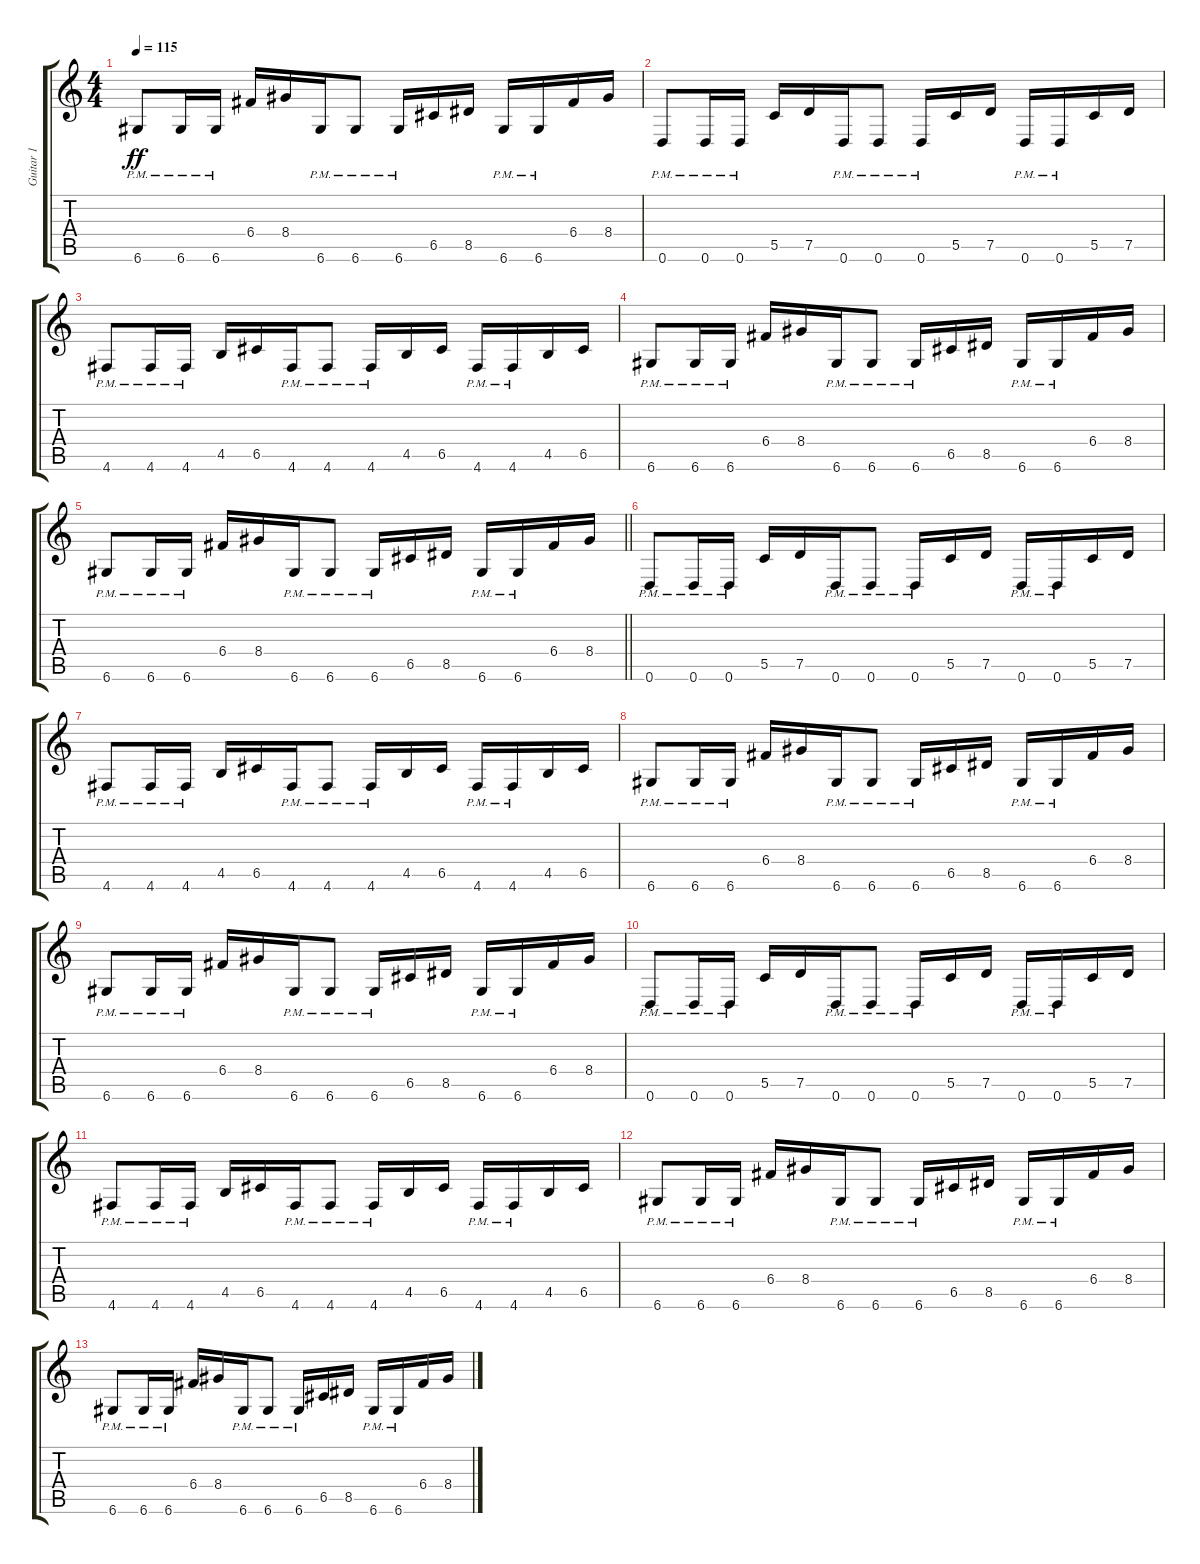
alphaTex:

\track ("Guitar 1" "Guitar 1") {instrument distortionguitar}
\staff {score tabs}
\tuning (D4 A3 F3 C3 G2 D2) {hide}
\ts (4 4)
\tempo 115
\clef g2
\ks c
6.6{pm}.8{dy ff} 6.6{pm}.16 6.6{pm}.16 6.4.16 8.4.16 6.6{pm}.16 6.6{pm}.8 6.6{pm}.16 6.5.16 8.5.16 6.6{pm}.16 6.6{pm}.16 6.4.16 8.4.16 |
0.6{pm}.8{volume 3} 0.6{pm}.16 0.6{pm}.16 5.5.16 7.5.16 0.6{pm}.16 0.6{pm}.8 0.6{pm}.16 5.5.16 7.5.16 0.6{pm}.16 0.6{pm}.16 5.5.16 7.5.16 |
4.6{pm}.8 4.6{pm}.16 4.6{pm}.16 4.5.16 6.5.16 4.6{pm}.16 4.6{pm}.8 4.6{pm}.16 4.5.16 6.5.16 4.6{pm}.16 4.6{pm}.16 4.5.16 6.5.16 |
6.6{pm}.8 6.6{pm}.16 6.6{pm}.16 6.4.16 8.4.16 6.6{pm}.16 6.6{pm}.8 6.6{pm}.16 6.5.16 8.5.16 6.6{pm}.16 6.6{pm}.16 6.4.16 8.4.16 |
\barLineRight lightlight
6.6{pm}.8 6.6{pm}.16 6.6{pm}.16 6.4.16 8.4.16 6.6{pm}.16 6.6{pm}.8 6.6{pm}.16 6.5.16 8.5.16 6.6{pm}.16 6.6{pm}.16 6.4.16 8.4.16 |
0.6{pm}.8{volume 1} 0.6{pm}.16 0.6{pm}.16 5.5.16 7.5.16 0.6{pm}.16 0.6{pm}.8 0.6{pm}.16 5.5.16 7.5.16 0.6{pm}.16 0.6{pm}.16 5.5.16 7.5.16 |
4.6{pm}.8 4.6{pm}.16 4.6{pm}.16 4.5.16 6.5.16 4.6{pm}.16 4.6{pm}.8 4.6{pm}.16 4.5.16 6.5.16 4.6{pm}.16 4.6{pm}.16 4.5.16 6.5.16 |
6.6{pm}.8 6.6{pm}.16 6.6{pm}.16 6.4.16 8.4.16 6.6{pm}.16 6.6{pm}.8 6.6{pm}.16 6.5.16 8.5.16 6.6{pm}.16 6.6{pm}.16 6.4.16 8.4.16 |
6.6{pm}.8 6.6{pm}.16 6.6{pm}.16 6.4.16 8.4.16 6.6{pm}.16 6.6{pm}.8 6.6{pm}.16 6.5.16 8.5.16 6.6{pm}.16 6.6{pm}.16 6.4.16 8.4.16 |
0.6{pm}.8{volume 0} 0.6{pm}.16 0.6{pm}.16 5.5.16 7.5.16 0.6{pm}.16 0.6{pm}.8 0.6{pm}.16 5.5.16 7.5.16 0.6{pm}.16 0.6{pm}.16 5.5.16 7.5.16 |
4.6{pm}.8 4.6{pm}.16 4.6{pm}.16 4.5.16 6.5.16 4.6{pm}.16 4.6{pm}.8 4.6{pm}.16 4.5.16 6.5.16 4.6{pm}.16 4.6{pm}.16 4.5.16 6.5.16 |
6.6{pm}.8 6.6{pm}.16 6.6{pm}.16 6.4.16 8.4.16 6.6{pm}.16 6.6{pm}.8 6.6{pm}.16 6.5.16 8.5.16 6.6{pm}.16 6.6{pm}.16 6.4.16 8.4.16 |
6.6{pm}.8 6.6{pm}.16 6.6{pm}.16 6.4.16 8.4.16 6.6{pm}.16 6.6{pm}.8 6.6{pm}.16 6.5.16 8.5.16 6.6{pm}.16 6.6{pm}.16 6.4.16 8.4.16
